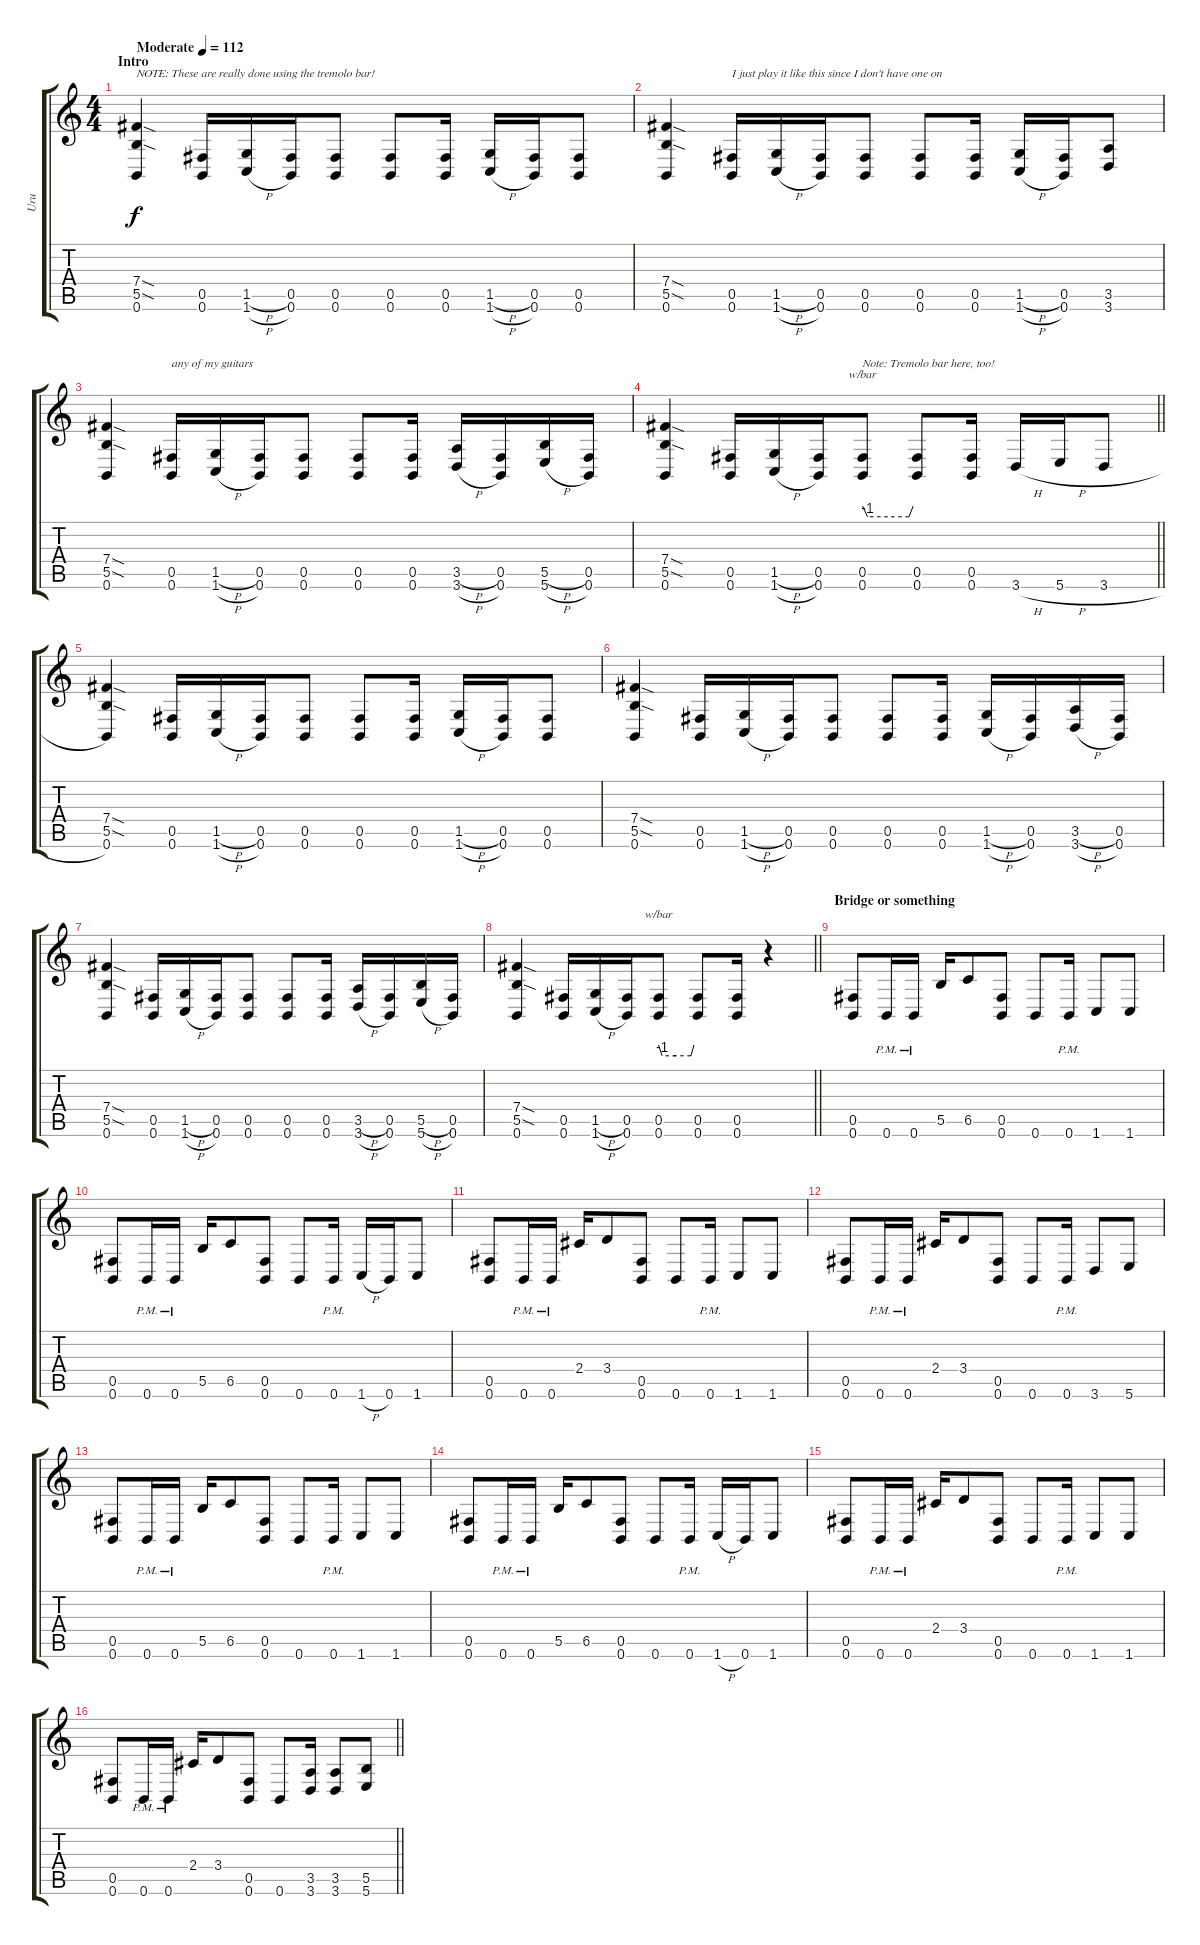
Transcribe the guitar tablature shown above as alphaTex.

\track ("Uru" "Uru") {instrument overdrivenguitar}
\staff {score tabs}
\tuning (Db4 Ab3 E3 B2 Gb2 B1) {hide}
\ts (4 4)
\section ("" "Intro")
\tempo (112 "Moderate")
\clef g2
\ks c
(7.4{sod} 5.5{sod} 0.6).4{txt "NOTE: These are really done using the tremolo bar!" dy f instrument overdrivenguitar} (0.5 0.6).16 (1.5{h} 1.6{h}).16 (0.5 0.6).16 (0.5 0.6).8 (0.5 0.6).8 (0.5 0.6).16 (1.5{h} 1.6{h}).16 (0.5 0.6).16 (0.5 0.6).8 |
(7.4{sod} 5.5{sod} 0.6).4 (0.5 0.6).16{txt "I just play it like this since I don't have one on"} (1.5{h} 1.6{h}).16 (0.5 0.6).16 (0.5 0.6).8 (0.5 0.6).8 (0.5 0.6).16 (1.5{h} 1.6{h}).16 (0.5 0.6).16 (3.5 3.6).8 |
(7.4{sod} 5.5{sod} 0.6).4 (0.5 0.6).16{txt "any of my guitars"} (1.5{h} 1.6{h}).16 (0.5 0.6).16 (0.5 0.6).8 (0.5 0.6).8 (0.5 0.6).16 (3.5{h} 3.6{h}).16 (0.5 0.6).16 (5.5{h} 5.6{h}).16 (0.5 0.6).16 |
\barLineRight lightlight
(7.4{sod} 5.5{sod} 0.6).4 (0.5 0.6).16 (1.5{h} 1.6{h}).16 (0.5 0.6).16 (0.5 0.6).8{tbe (custom default 0 0 6 -4 30 -4 55 -4 60 0) txt "Note: Tremolo bar here, too!"} (0.5 0.6).8 (0.5 0.6).16 3.6{h}.16 5.6{h}.16 3.6{h}.8 |
\section ("" "")
(7.4{sod} 5.5{sod} 0.6).4 (0.5 0.6).16 (1.5{h} 1.6{h}).16 (0.5 0.6).16 (0.5 0.6).8 (0.5 0.6).8 (0.5 0.6).16 (1.5{h} 1.6{h}).16 (0.5 0.6).16 (0.5 0.6).8 |
(7.4{sod} 5.5{sod} 0.6).4 (0.5 0.6).16 (1.5{h} 1.6{h}).16 (0.5 0.6).16 (0.5 0.6).8 (0.5 0.6).8 (0.5 0.6).16 (1.5{h} 1.6{h}).16 (0.5 0.6).16 (3.5{h} 3.6{h}).16 (0.5 0.6).16 |
(7.4{sod} 5.5{sod} 0.6).4 (0.5 0.6).16 (1.5{h} 1.6{h}).16 (0.5 0.6).16 (0.5 0.6).8 (0.5 0.6).8 (0.5 0.6).16 (3.5{h} 3.6{h}).16 (0.5 0.6).16 (5.5{h} 5.6{h}).16 (0.5 0.6).16 |
\barLineRight lightlight
(7.4{sod} 5.5{sod} 0.6).4 (0.5 0.6).16 (1.5{h} 1.6{h}).16 (0.5 0.6).16 (0.5 0.6).8{tbe (custom default 0 0 6 -4 30 -4 55 -4 60 0)} (0.5 0.6).8 (0.5 0.6).16 r.4 |
\section ("" "Bridge or something")
(0.5 0.6).8 0.6{pm}.16 0.6{pm}.16 5.5.16 6.5.8 (0.5 0.6).8 0.6.8 0.6{pm}.16 1.6.8 1.6.8 |
(0.5 0.6).8 0.6{pm}.16 0.6{pm}.16 5.5.16 6.5.8 (0.5 0.6).8 0.6.8 0.6{pm}.16 1.6{h}.16 0.6.16 1.6.8 |
(0.5 0.6).8 0.6{pm}.16 0.6{pm}.16 2.4.16 3.4.8 (0.5 0.6).8 0.6.8 0.6{pm}.16 1.6.8 1.6.8 |
(0.5 0.6).8 0.6{pm}.16 0.6{pm}.16 2.4.16 3.4.8 (0.5 0.6).8 0.6.8 0.6{pm}.16 3.6.8 5.6.8 |
(0.5 0.6).8 0.6{pm}.16 0.6{pm}.16 5.5.16 6.5.8 (0.5 0.6).8 0.6.8 0.6{pm}.16 1.6.8 1.6.8 |
(0.5 0.6).8 0.6{pm}.16 0.6{pm}.16 5.5.16 6.5.8 (0.5 0.6).8 0.6.8 0.6{pm}.16 1.6{h}.16 0.6.16 1.6.8 |
(0.5 0.6).8 0.6{pm}.16 0.6{pm}.16 2.4.16 3.4.8 (0.5 0.6).8 0.6.8 0.6{pm}.16 1.6.8 1.6.8 |
\barLineRight lightlight
(0.5 0.6).8 0.6{pm}.16 0.6{pm}.16 2.4.16 3.4.8 (0.5 0.6).8 0.6.8 (3.5 3.6).16 (3.5 3.6).8 (5.5 5.6).8
